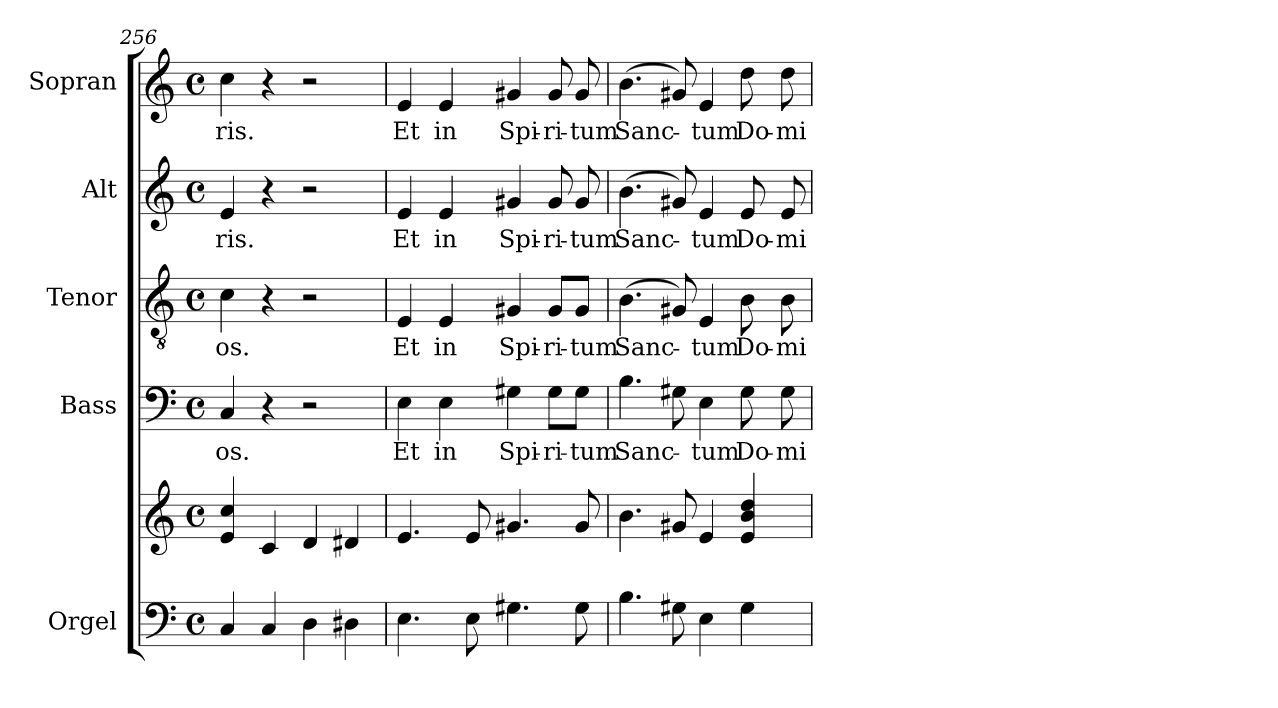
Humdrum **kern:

**kern	**kern	**kern	**text	**kern	**text	**kern	**text	**kern	**text
*part5	*part5	*part4	*part4	*part3	*part3	*part2	*part2	*part1	*part1
*staff6	*staff5	*staff4	*staff4	*staff3	*staff3	*staff2	*staff2	*staff1	*staff1
*I"Orgel	*	*I"Bass	*	*I"Tenor	*	*I"Alt	*	*I"Sopran	*
*I'Org.	*	*I'B.	*	*I'T.	*	*I'A.	*	*I'S.	*
*clefF4	*clefG2	*clefF4	*	*clefGv2	*	*clefG2	*	*clefG2	*
*k[]	*k[]	*k[]	*	*k[]	*	*k[]	*	*k[]	*
*C:	*C:	*C:	*	*C:	*	*C:	*	*C:	*
*M4/4	*M4/4	*M4/4	*	*M4/4	*	*M4/4	*	*M4/4	*
*met(c)	*met(c)	*met(c)	*	*met(c)	*	*met(c)	*	*met(c)	*
=256	=256	=256	=256	=256	=256	=256	=256	=256	=256
!	!	!	!LO:LY:b	!	!LO:LY:b	!	!LO:LY:b	!	!LO:LY:b
4C/	4e/ 4cc/	4C/	-os.	4c\	-os.	4e/	-ris.	4cc\	-ris.
4C/	4c/	4r	.	4r	.	4r	.	4r	.
4D\	4d/	2r	.	2r	.	2r	.	2r	.
4D#X\	4d#X/	.	.	.	.	.	.	.	.
=257	=257	=257	=257	=257	=257	=257	=257	=257	=257
!	!	!	!LO:LY:b	!	!LO:LY:b	!	!LO:LY:b	!	!LO:LY:b
4.E\	4.e/	4E\	Et	4E/	Et	4e/	Et	4e/	Et
!	!	!	!LO:LY:b	!	!LO:LY:b	!	!LO:LY:b	!	!LO:LY:b
.	.	4E\	in	4E/	in	4e/	in	4e/	in
8E\	8e/	.	.	.	.	.	.	.	.
!	!	!	!LO:LY:b	!	!LO:LY:b	!	!LO:LY:b	!	!LO:LY:b
4.G#X\	4.g#X/	4G#X\	Spi-	4G#X/	Spi-	4g#X/	Spi-	4g#X/	Spi-
!	!	!	!LO:LY:b	!	!LO:LY:b	!	!LO:LY:b	!	!LO:LY:b
.	.	8G#\L	-ri-	8G#/L	-ri-	8g#/	-ri-	8g#/	-ri-
!	!	!	!LO:LY:b	!	!LO:LY:b	!	!LO:LY:b	!	!LO:LY:b
8G#\	8g#/	8G#\J	-tum	8G#/J	-tum	8g#/	-tum	8g#/	-tum
=258	=258	=258	=258	=258	=258	=258	=258	=258	=258
!	!	!	!LO:LY:b	!	!LO:LY:b	!	!LO:LY:b	!	!LO:LY:b
4.B\	4.b\	4.B\	Sanc-	(>4.B\	Sanc-	(>4.b\	Sanc-	(>4.b\	Sanc-
8G#X\	8g#X/	8G#X\	.	8G#X/)	.	8g#X/)	.	8g#X/)	.
!	!	!	!LO:LY:b	!	!LO:LY:b	!	!LO:LY:b	!	!LO:LY:b
4E\	4e/	4E\	-tum	4E/	-tum	4e/	-tum	4e/	-tum
!	!	!	!LO:LY:b	!	!LO:LY:b	!	!LO:LY:b	!	!LO:LY:b
4G#\	4e/ 4b/ 4dd/	8G#\	Do-	8B\	Do-	8e/	Do-	8dd\	Do-
!	!	!	!LO:LY:b	!	!LO:LY:b	!	!LO:LY:b	!	!LO:LY:b
.	.	8G#\	-mi-	8B\	-mi-	8e/	-mi-	8dd\	-mi-
=	=	=	=	=	=	=	=	=	=
*-	*-	*-	*-	*-	*-	*-	*-	*-	*-
